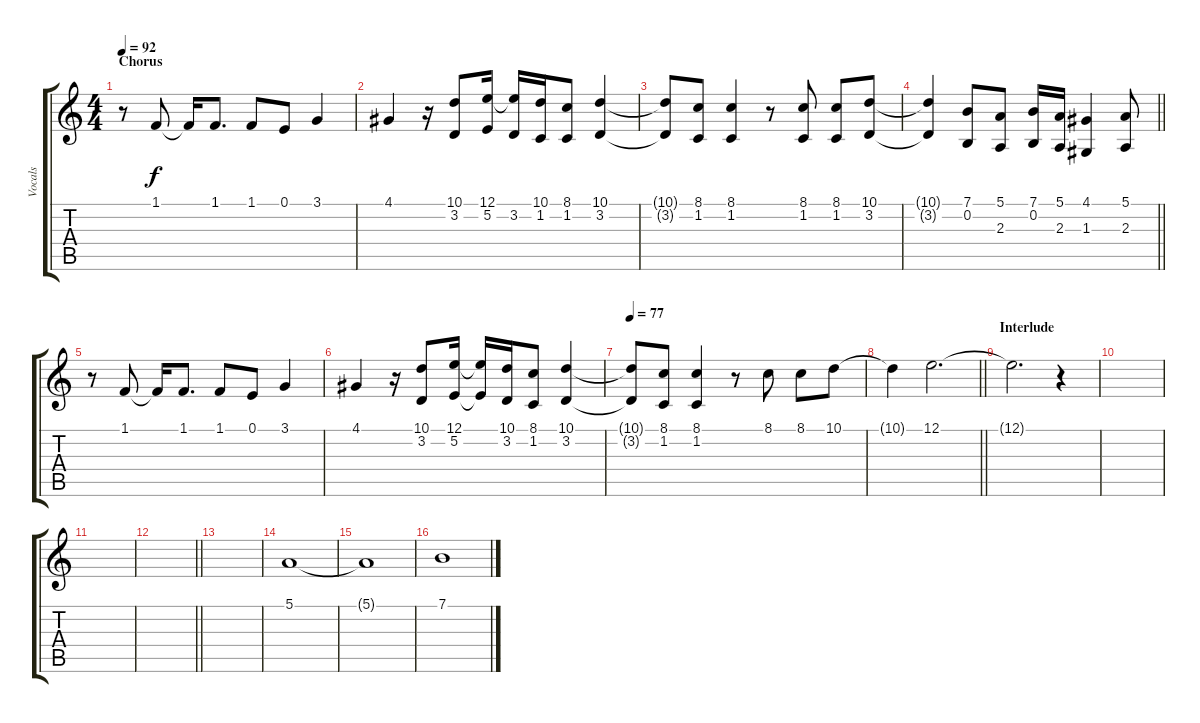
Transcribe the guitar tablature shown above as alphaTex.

\track ("Vocals" "Vocals") {instrument lead6voice}
\staff {score tabs}
\tuning (E4 B3 G3 D3 A2 E2) {hide}
\ts (4 4)
\section ("" "Chorus")
\tempo 92
\clef g2
\ks c
r.8{dy f} 1.1.8{volume 15 instrument lead6voice} 1.1{t}.16 1.1.8{d} 1.1.8 0.1.8 3.1.4 |
4.1.4 r.16 (10.1 3.2).8 (12.1 5.2).16 (12.1{t} 3.2).16 (10.1 1.2).16 (8.1 1.2).8 (10.1 3.2).4 |
(10.1{t} 3.2{t}).8 (8.1 1.2).8 (8.1 1.2).4 r.8 (8.1 1.2).8 (8.1 1.2).8 (10.1 3.2).8 |
\barLineRight lightlight
(10.1{t} 3.2{t}).4 (7.1 0.2).8 (5.1 2.3).8 (7.1 0.2).16 (5.1 2.3).16 (4.1 1.3).4 (5.1 2.3).8 |
r.8 1.1.8 1.1{t}.16 1.1.8{d} 1.1.8 0.1.8 3.1.4 |
4.1.4 r.16 (10.1 3.2).8 (12.1 5.2).16 (12.1{t} 5.2{t}).16 (10.1 3.2).16 (8.1 1.2).8 (10.1 3.2).4 |
\tempo 77
(10.1{t} 3.2{t}).8 (8.1 1.2).8 (8.1 1.2).4 r.8 8.1.8 8.1.8 10.1.8 |
\barLineRight lightlight
10.1{t}.4 12.1.2{d volume 4} |
\section ("" "Interlude")
12.1{t}.2{d} r.4 |
|
|
\barLineRight lightlight
|
|
5.1.1{volume 10} |
5.1{t}.1 |
7.1.1
